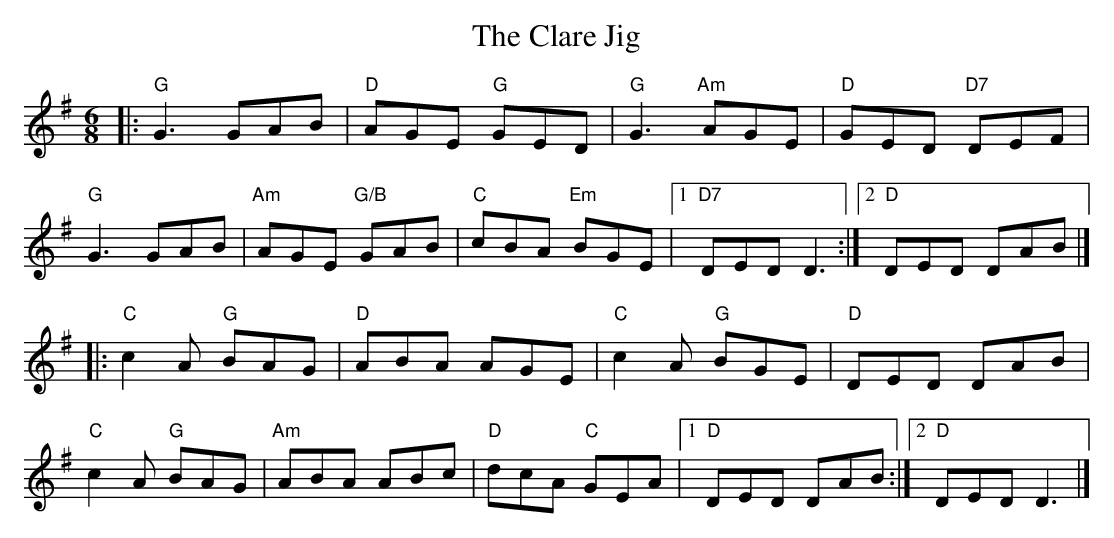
X:1
T:Clare Jig, The
M:6/8
K:G
|:\
"G"G3 GAB | "D"AGE "G"GED | "G"G3 "Am"AGE | "D"GED "D7"DEF |
"G"G3 GAB | "Am"AGE "G/B"GAB | "C"cBA "Em"BGE |[1 "D7"DED D3 :|2 "D"DED DAB |]
|:"C"c2A "G"BAG | "D"ABA AGE | "C"c2A "G"BGE | "D"DED DAB |
"C"c2A "G"BAG | "Am"ABA ABc | "D"dcA "C"GEA |[1 "D"DED DAB :|2 "D"DED D3  |]
